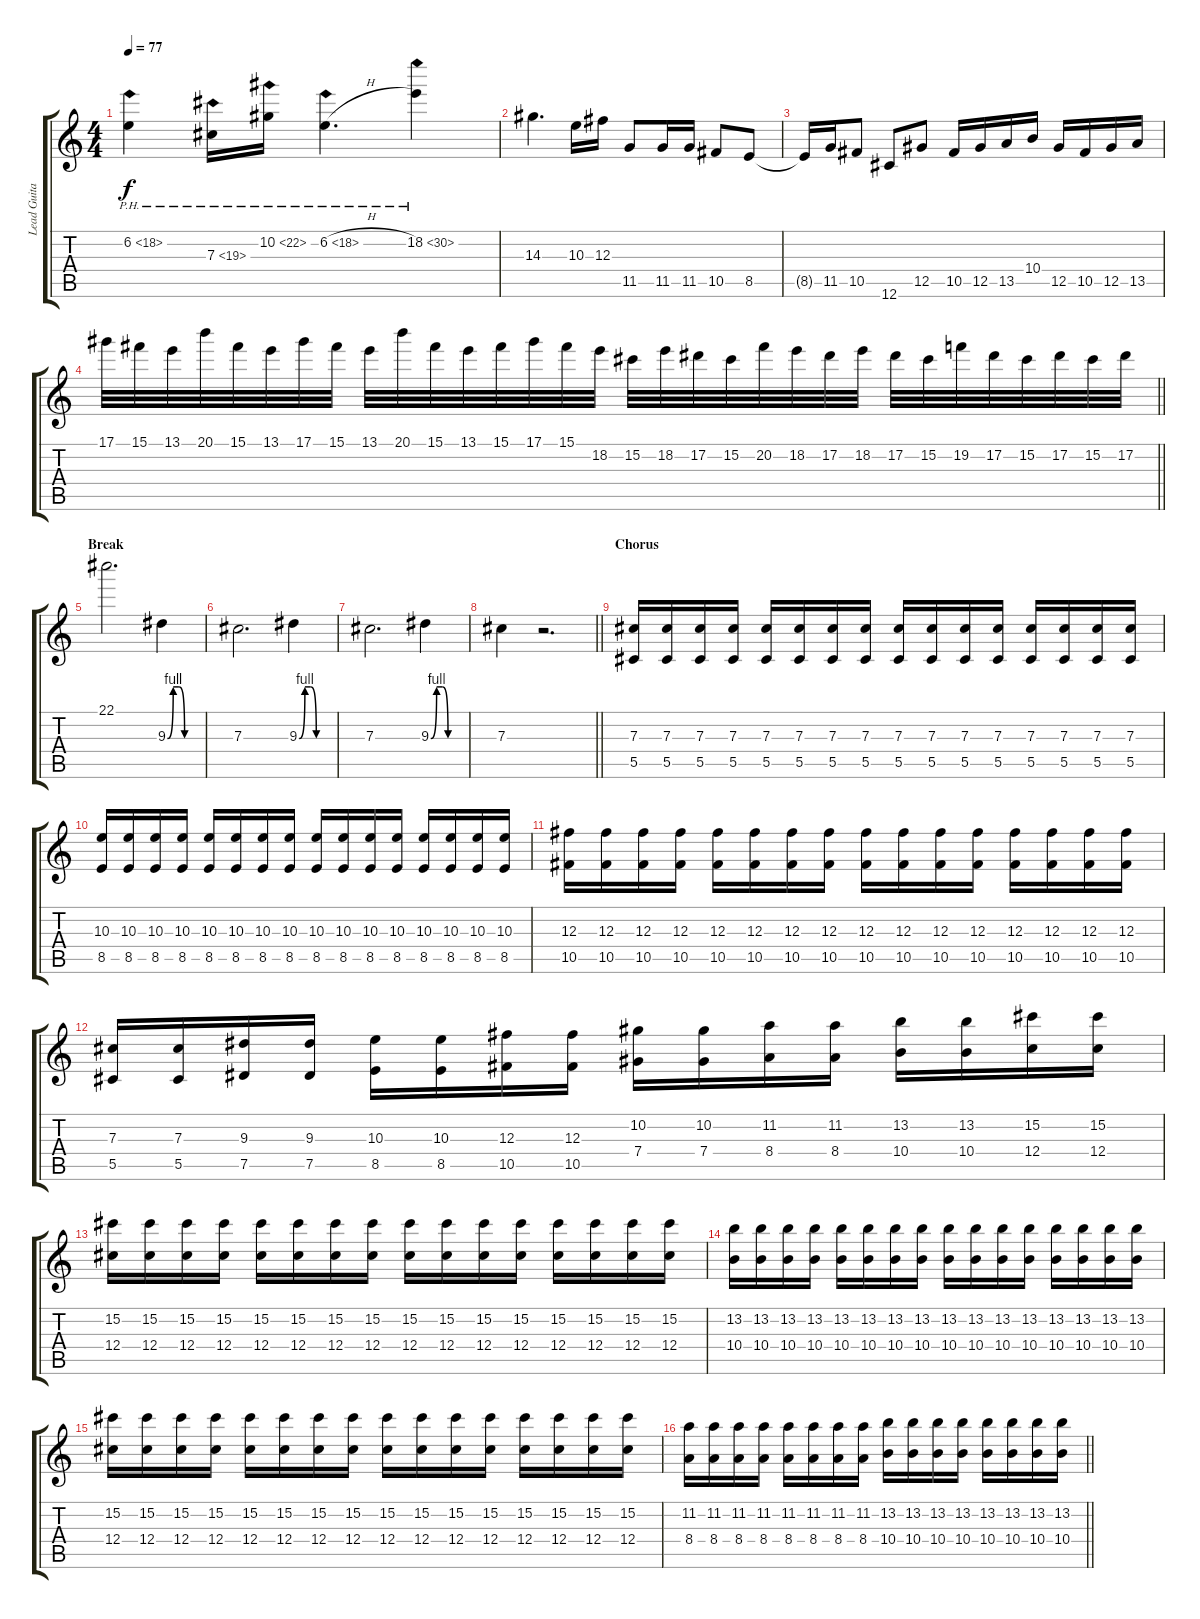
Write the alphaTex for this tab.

\track ("Lead Guitar" "Lead Guita") {instrument distortionguitar}
\staff {score tabs}
\tuning (Eb4 Bb3 Gb3 Db3 Ab2 Db2) {hide}
\ts (4 4)
\tempo 77
\clef g2
\ks c
6.2{ph 12}.4{dy f} 7.3{ph 12}.16 10.2{ph 12}.16 6.2{ph 12 h}.4{d} 18.2{ph 12}.4 |
14.3.4{d} 10.3.16 12.3.16 11.5.8 11.5.16 11.5.16 10.5.8 8.5.8 |
8.5{t}.16 11.5.16 10.5.8 12.6.8 12.5.8 10.5.16 12.5.16 13.5.16 10.4.16 12.5.16 10.5.16 12.5.16 13.5.16 |
\barLineRight lightlight
17.1.32 15.1.32 13.1.32 20.1.32 15.1.32 13.1.32 17.1.32 15.1.32 13.1.32 20.1.32 15.1.32 13.1.32 15.1.32 17.1.32 15.1.32 18.2.32 15.2.32 18.2.32 17.2.32 15.2.32 20.2.32 18.2.32 17.2.32 18.2.32 17.2.32 15.2.32 19.2.32 17.2.32 15.2.32 17.2.32 15.2.32 17.2.32 |
\section ("" "Break")
22.1.2{d} 9.3{be (custom 0 0 10 4 20 4 30 0 60 0)}.4 |
7.3.2{d} 9.3{be (custom 0 0 10 4 20 4 30 0 60 0)}.4 |
7.3.2{d} 9.3{be (custom 0 0 10 4 20 4 30 0 60 0)}.4 |
\barLineRight lightlight
7.3.4 r.2{d} |
\section ("" "Chorus")
(7.3 5.5).16{instrument distortionguitar} (7.3 5.5).16 (7.3 5.5).16 (7.3 5.5).16 (7.3 5.5).16 (7.3 5.5).16 (7.3 5.5).16 (7.3 5.5).16 (7.3 5.5).16 (7.3 5.5).16 (7.3 5.5).16 (7.3 5.5).16 (7.3 5.5).16 (7.3 5.5).16 (7.3 5.5).16 (7.3 5.5).16 |
(10.3 8.5).16 (10.3 8.5).16 (10.3 8.5).16 (10.3 8.5).16 (10.3 8.5).16 (10.3 8.5).16 (10.3 8.5).16 (10.3 8.5).16 (10.3 8.5).16 (10.3 8.5).16 (10.3 8.5).16 (10.3 8.5).16 (10.3 8.5).16 (10.3 8.5).16 (10.3 8.5).16 (10.3 8.5).16 |
(12.3 10.5).16 (12.3 10.5).16 (12.3 10.5).16 (12.3 10.5).16 (12.3 10.5).16 (12.3 10.5).16 (12.3 10.5).16 (12.3 10.5).16 (12.3 10.5).16 (12.3 10.5).16 (12.3 10.5).16 (12.3 10.5).16 (12.3 10.5).16 (12.3 10.5).16 (12.3 10.5).16 (12.3 10.5).16 |
(7.3 5.5).16 (7.3 5.5).16 (9.3 7.5).16 (9.3 7.5).16 (10.3 8.5).16 (10.3 8.5).16 (12.3 10.5).16 (12.3 10.5).16 (10.2 7.4).16 (10.2 7.4).16 (11.2 8.4).16 (11.2 8.4).16 (13.2 10.4).16 (13.2 10.4).16 (15.2 12.4).16 (15.2 12.4).16 |
(15.2 12.4).16 (15.2 12.4).16 (15.2 12.4).16 (15.2 12.4).16 (15.2 12.4).16 (15.2 12.4).16 (15.2 12.4).16 (15.2 12.4).16 (15.2 12.4).16 (15.2 12.4).16 (15.2 12.4).16 (15.2 12.4).16 (15.2 12.4).16 (15.2 12.4).16 (15.2 12.4).16 (15.2 12.4).16 |
(13.2 10.4).16 (13.2 10.4).16 (13.2 10.4).16 (13.2 10.4).16 (13.2 10.4).16 (13.2 10.4).16 (13.2 10.4).16 (13.2 10.4).16 (13.2 10.4).16 (13.2 10.4).16 (13.2 10.4).16 (13.2 10.4).16 (13.2 10.4).16 (13.2 10.4).16 (13.2 10.4).16 (13.2 10.4).16 |
(15.2 12.4).16 (15.2 12.4).16 (15.2 12.4).16 (15.2 12.4).16 (15.2 12.4).16 (15.2 12.4).16 (15.2 12.4).16 (15.2 12.4).16 (15.2 12.4).16 (15.2 12.4).16 (15.2 12.4).16 (15.2 12.4).16 (15.2 12.4).16 (15.2 12.4).16 (15.2 12.4).16 (15.2 12.4).16 |
\barLineRight lightlight
(11.2 8.4).16 (11.2 8.4).16 (11.2 8.4).16 (11.2 8.4).16 (11.2 8.4).16 (11.2 8.4).16 (11.2 8.4).16 (11.2 8.4).16 (13.2 10.4).16 (13.2 10.4).16 (13.2 10.4).16 (13.2 10.4).16 (13.2 10.4).16 (13.2 10.4).16 (13.2 10.4).16 (13.2 10.4).16
